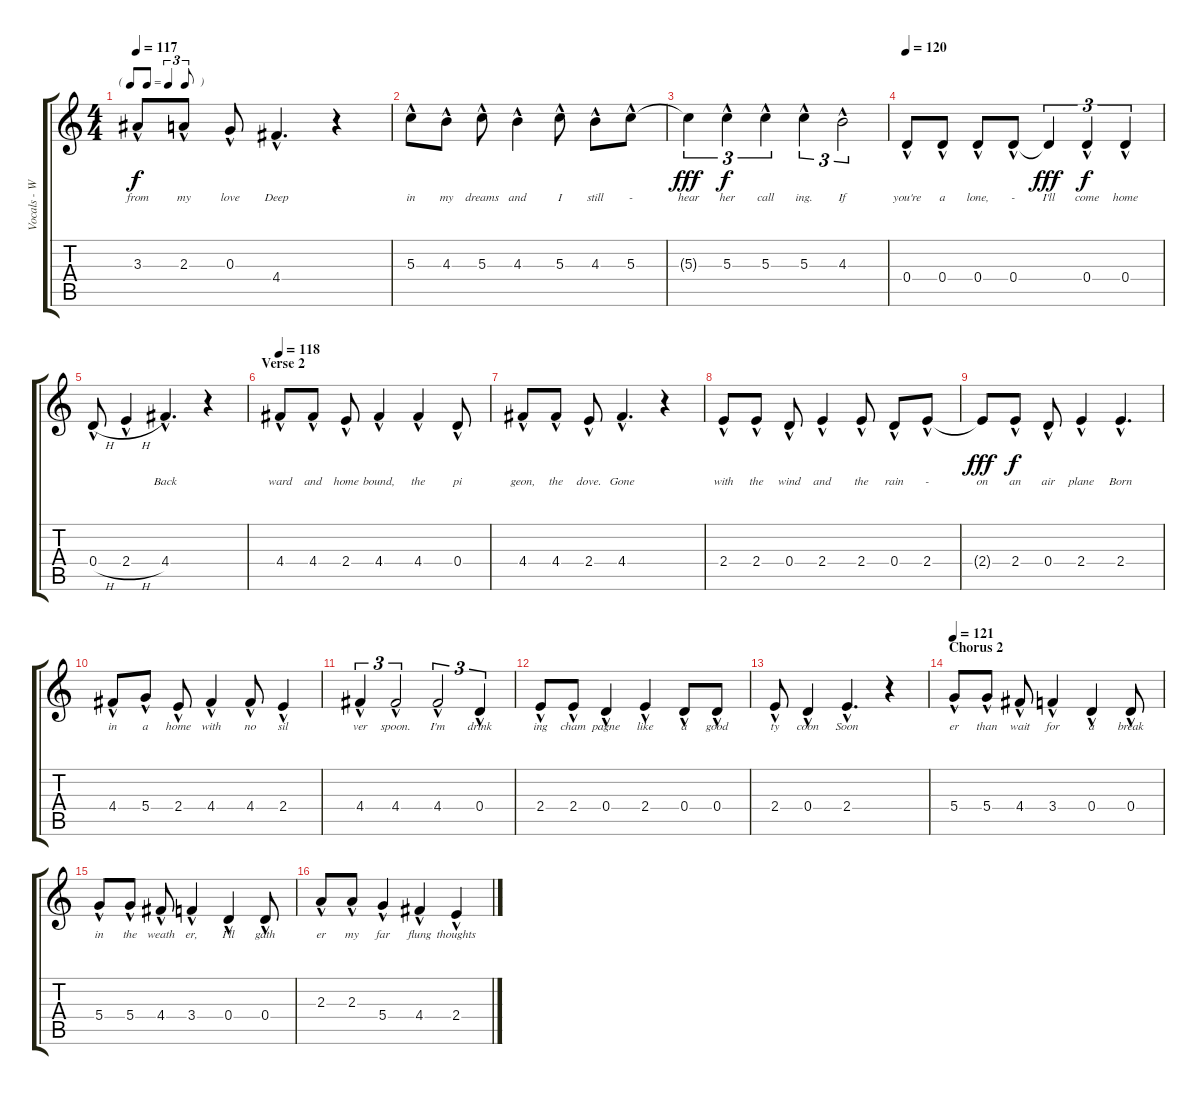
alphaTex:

\track ("Vocals - Waters" "Vocals - W") {instrument acousticguitarsteel}
\staff {score tabs}
\tuning (E4 B3 G3 D3 A2 E2) {hide}
\ts (4 4)
\tf triplet8th
\tempo 117
\clef g2
\ks c
3.3{hac}.8{lyrics (0 "from") lyrics (1 "") lyrics (2 "") lyrics (3 "") lyrics (4 "") dy f} 2.3{hac}.8{lyrics (0 "my") lyrics (1 "") lyrics (2 "") lyrics (3 "") lyrics (4 "")} 0.3{hac}.8{lyrics (0 "love") lyrics (1 "") lyrics (2 "") lyrics (3 "") lyrics (4 "")} 4.4{hac}.4{d lyrics (0 "Deep") lyrics (1 "") lyrics (2 "") lyrics (3 "") lyrics (4 "")} r.4 |
5.3{hac}.8{lyrics (0 "in") lyrics (1 "") lyrics (2 "") lyrics (3 "") lyrics (4 "")} 4.3{hac}.8{lyrics (0 "my") lyrics (1 "") lyrics (2 "") lyrics (3 "") lyrics (4 "")} 5.3{hac}.8{lyrics (0 "dreams") lyrics (1 "") lyrics (2 "") lyrics (3 "") lyrics (4 "")} 4.3{hac}.4{lyrics (0 "and") lyrics (1 "") lyrics (2 "") lyrics (3 "") lyrics (4 "")} 5.3{hac}.8{lyrics (0 "I") lyrics (1 "") lyrics (2 "") lyrics (3 "") lyrics (4 "")} 4.3{hac}.8{lyrics (0 "still") lyrics (1 "") lyrics (2 "") lyrics (3 "") lyrics (4 "")} 5.3{hac}.8{lyrics (0 "-") lyrics (1 "") lyrics (2 "") lyrics (3 "") lyrics (4 "")} |
5.3{t}.4{tu (3 2) lyrics (0 "hear") lyrics (1 "") lyrics (2 "") lyrics (3 "") lyrics (4 "") dy fff} 5.3{hac}.4{tu (3 2) lyrics (0 "her") lyrics (1 "") lyrics (2 "") lyrics (3 "") lyrics (4 "") dy f} 5.3{hac}.4{tu (3 2) lyrics (0 "call") lyrics (1 "") lyrics (2 "") lyrics (3 "") lyrics (4 "")} 5.3{hac}.4{tu (3 2) lyrics (0 "ing.") lyrics (1 "") lyrics (2 "") lyrics (3 "") lyrics (4 "")} 4.3{hac}.2{tu (3 2) lyrics (0 "If") lyrics (1 "") lyrics (2 "") lyrics (3 "") lyrics (4 "")} |
\tempo 120
0.4{hac}.8{lyrics (0 "you're") lyrics (1 "") lyrics (2 "") lyrics (3 "") lyrics (4 "")} 0.4{hac}.8{lyrics (0 "a") lyrics (1 "") lyrics (2 "") lyrics (3 "") lyrics (4 "")} 0.4{hac}.8{lyrics (0 "lone,") lyrics (1 "") lyrics (2 "") lyrics (3 "") lyrics (4 "")} 0.4{hac}.8{lyrics (0 "-") lyrics (1 "") lyrics (2 "") lyrics (3 "") lyrics (4 "")} 0.4{t}.4{tu (3 2) lyrics (0 "I'll") lyrics (1 "") lyrics (2 "") lyrics (3 "") lyrics (4 "") dy fff} 0.4{hac}.4{tu (3 2) lyrics (0 "come") lyrics (1 "") lyrics (2 "") lyrics (3 "") lyrics (4 "") dy f} 0.4{hac}.4{tu (3 2) lyrics (0 "home") lyrics (1 "") lyrics (2 "") lyrics (3 "") lyrics (4 "")} |
0.4{h hac}.8{lyrics (0 "") lyrics (1 "") lyrics (2 "") lyrics (3 "") lyrics (4 "")} 2.4{h hac}.4{lyrics (0 "") lyrics (1 "") lyrics (2 "") lyrics (3 "") lyrics (4 "")} 4.4{hac}.4{d lyrics (0 "Back") lyrics (1 "") lyrics (2 "") lyrics (3 "") lyrics (4 "")} r.4 |
\section ("" "Verse 2")
\tempo 118
4.4{hac}.8{lyrics (0 "ward") lyrics (1 "") lyrics (2 "") lyrics (3 "") lyrics (4 "")} 4.4{hac}.8{lyrics (0 "and") lyrics (1 "") lyrics (2 "") lyrics (3 "") lyrics (4 "")} 2.4{hac}.8{lyrics (0 "home") lyrics (1 "") lyrics (2 "") lyrics (3 "") lyrics (4 "")} 4.4{hac}.4{lyrics (0 "bound,") lyrics (1 "") lyrics (2 "") lyrics (3 "") lyrics (4 "")} 4.4{hac}.4{lyrics (0 "the") lyrics (1 "") lyrics (2 "") lyrics (3 "") lyrics (4 "")} 0.4{hac}.8{lyrics (0 "pi") lyrics (1 "") lyrics (2 "") lyrics (3 "") lyrics (4 "")} |
4.4{hac}.8{lyrics (0 "geon,") lyrics (1 "") lyrics (2 "") lyrics (3 "") lyrics (4 "")} 4.4{hac}.8{lyrics (0 "the") lyrics (1 "") lyrics (2 "") lyrics (3 "") lyrics (4 "")} 2.4{hac}.8{lyrics (0 "dove.") lyrics (1 "") lyrics (2 "") lyrics (3 "") lyrics (4 "")} 4.4{hac}.4{d lyrics (0 "Gone") lyrics (1 "") lyrics (2 "") lyrics (3 "") lyrics (4 "")} r.4 |
2.4{hac}.8{lyrics (0 "with") lyrics (1 "") lyrics (2 "") lyrics (3 "") lyrics (4 "")} 2.4{hac}.8{lyrics (0 "the") lyrics (1 "") lyrics (2 "") lyrics (3 "") lyrics (4 "")} 0.4{hac}.8{lyrics (0 "wind") lyrics (1 "") lyrics (2 "") lyrics (3 "") lyrics (4 "")} 2.4{hac}.4{lyrics (0 "and") lyrics (1 "") lyrics (2 "") lyrics (3 "") lyrics (4 "")} 2.4{hac}.8{lyrics (0 "the") lyrics (1 "") lyrics (2 "") lyrics (3 "") lyrics (4 "")} 0.4{hac}.8{lyrics (0 "rain") lyrics (1 "") lyrics (2 "") lyrics (3 "") lyrics (4 "")} 2.4{hac}.8{lyrics (0 "-") lyrics (1 "") lyrics (2 "") lyrics (3 "") lyrics (4 "")} |
2.4{t}.8{lyrics (0 "on") lyrics (1 "") lyrics (2 "") lyrics (3 "") lyrics (4 "") dy fff} 2.4{hac}.8{lyrics (0 "an") lyrics (1 "") lyrics (2 "") lyrics (3 "") lyrics (4 "") dy f} 0.4{hac}.8{lyrics (0 "air") lyrics (1 "") lyrics (2 "") lyrics (3 "") lyrics (4 "")} 2.4{hac}.4{lyrics (0 "plane") lyrics (1 "") lyrics (2 "") lyrics (3 "") lyrics (4 "")} 2.4{hac}.4{d lyrics (0 "Born") lyrics (1 "") lyrics (2 "") lyrics (3 "") lyrics (4 "")} |
4.4{hac}.8{lyrics (0 "in") lyrics (1 "") lyrics (2 "") lyrics (3 "") lyrics (4 "")} 5.4{hac}.8{lyrics (0 "a") lyrics (1 "") lyrics (2 "") lyrics (3 "") lyrics (4 "")} 2.4{hac}.8{lyrics (0 "home") lyrics (1 "") lyrics (2 "") lyrics (3 "") lyrics (4 "")} 4.4{hac}.4{lyrics (0 "with") lyrics (1 "") lyrics (2 "") lyrics (3 "") lyrics (4 "")} 4.4{hac}.8{lyrics (0 "no") lyrics (1 "") lyrics (2 "") lyrics (3 "") lyrics (4 "")} 2.4{hac}.4{lyrics (0 "sil") lyrics (1 "") lyrics (2 "") lyrics (3 "") lyrics (4 "")} |
4.4{hac}.4{tu (3 2) lyrics (0 "ver") lyrics (1 "") lyrics (2 "") lyrics (3 "") lyrics (4 "")} 4.4{hac}.2{tu (3 2) lyrics (0 "spoon.") lyrics (1 "") lyrics (2 "") lyrics (3 "") lyrics (4 "")} 4.4{hac}.2{tu (3 2) lyrics (0 "I'm") lyrics (1 "") lyrics (2 "") lyrics (3 "") lyrics (4 "")} 0.4{hac}.4{tu (3 2) lyrics (0 "drink") lyrics (1 "") lyrics (2 "") lyrics (3 "") lyrics (4 "")} |
2.4{hac}.8{lyrics (0 "ing") lyrics (1 "") lyrics (2 "") lyrics (3 "") lyrics (4 "")} 2.4{hac}.8{lyrics (0 "cham") lyrics (1 "") lyrics (2 "") lyrics (3 "") lyrics (4 "")} 0.4{hac}.4{lyrics (0 "pagne") lyrics (1 "") lyrics (2 "") lyrics (3 "") lyrics (4 "")} 2.4{hac}.4{lyrics (0 "like") lyrics (1 "") lyrics (2 "") lyrics (3 "") lyrics (4 "")} 0.4{hac}.8{lyrics (0 "a") lyrics (1 "") lyrics (2 "") lyrics (3 "") lyrics (4 "")} 0.4{hac}.8{lyrics (0 "good") lyrics (1 "") lyrics (2 "") lyrics (3 "") lyrics (4 "")} |
2.4{hac}.8{lyrics (0 "ty") lyrics (1 "") lyrics (2 "") lyrics (3 "") lyrics (4 "")} 0.4{hac}.4{lyrics (0 "coon") lyrics (1 "") lyrics (2 "") lyrics (3 "") lyrics (4 "")} 2.4{hac}.4{d lyrics (0 "Soon") lyrics (1 "") lyrics (2 "") lyrics (3 "") lyrics (4 "")} r.4 |
\section ("" "Chorus 2")
\tempo 121
5.4{hac}.8{lyrics (0 "er") lyrics (1 "") lyrics (2 "") lyrics (3 "") lyrics (4 "")} 5.4{hac}.8{lyrics (0 "than") lyrics (1 "") lyrics (2 "") lyrics (3 "") lyrics (4 "")} 4.4{hac}.8{lyrics (0 "wait") lyrics (1 "") lyrics (2 "") lyrics (3 "") lyrics (4 "")} 3.4{hac}.4{lyrics (0 "for") lyrics (1 "") lyrics (2 "") lyrics (3 "") lyrics (4 "")} 0.4{hac}.4{lyrics (0 "a") lyrics (1 "") lyrics (2 "") lyrics (3 "") lyrics (4 "")} 0.4{hac}.8{lyrics (0 "break") lyrics (1 "") lyrics (2 "") lyrics (3 "") lyrics (4 "")} |
5.4{hac}.8{lyrics (0 "in") lyrics (1 "") lyrics (2 "") lyrics (3 "") lyrics (4 "")} 5.4{hac}.8{lyrics (0 "the") lyrics (1 "") lyrics (2 "") lyrics (3 "") lyrics (4 "")} 4.4{hac}.8{lyrics (0 "weath") lyrics (1 "") lyrics (2 "") lyrics (3 "") lyrics (4 "")} 3.4{hac}.4{lyrics (0 "er,") lyrics (1 "") lyrics (2 "") lyrics (3 "") lyrics (4 "")} 0.4{hac}.4{lyrics (0 "I'll") lyrics (1 "") lyrics (2 "") lyrics (3 "") lyrics (4 "")} 0.4{hac}.8{lyrics (0 "gath") lyrics (1 "") lyrics (2 "") lyrics (3 "") lyrics (4 "")} |
2.3{hac}.8{lyrics (0 "er") lyrics (1 "") lyrics (2 "") lyrics (3 "") lyrics (4 "")} 2.3{hac}.8{lyrics (0 "my") lyrics (1 "") lyrics (2 "") lyrics (3 "") lyrics (4 "")} 5.4{hac}.4{lyrics (0 "far") lyrics (1 "") lyrics (2 "") lyrics (3 "") lyrics (4 "")} 4.4{hac}.4{lyrics (0 "flung") lyrics (1 "") lyrics (2 "") lyrics (3 "") lyrics (4 "")} 2.4{hac}.4{lyrics (0 "thoughts") lyrics (1 "") lyrics (2 "") lyrics (3 "") lyrics (4 "")}
